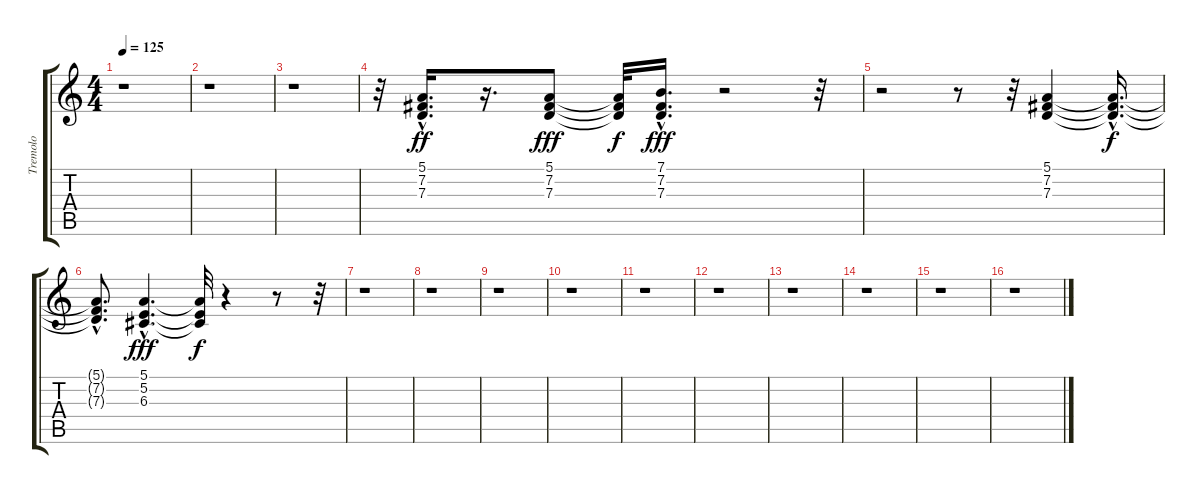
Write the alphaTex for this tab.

\track ("Tremolo" "Tremolo") {instrument tremolostrings}
\staff {score tabs}
\tuning (E4 B3 G3 D3 A2 E2) {hide}
\ts (4 4)
\tempo 125
\clef g2
\ks c
r.1{dy f} |
r.1 |
r.1 |
r.32 (5.1{hac} 7.2{hac} 7.3{hac}).16{d dy ff} r.16{d} (5.1 7.2 7.3).8{dy fff} (5.1{t} 7.2{t} 7.3{t}).32{dy f} (7.1{hac} 7.2{hac} 7.3{hac}).16{d dy fff} r.2 r.32 |
r.2 r.8 r.32 (5.1 7.2 7.3).4 (5.1{hac t} 7.2{hac t} 7.3{hac t}).16{d dy f} |
(5.1{hac t} 7.2{hac t} 7.3{hac t}).8{d} (5.1{hac} 5.2{hac} 6.3{hac}).4{d dy fff} (5.1{t} 5.2{t} 6.3{t}).32{dy f} r.4 r.8 r.32 |
r.1 |
r.1 |
r.1 |
r.1 |
r.1 |
r.1 |
r.1 |
r.1 |
r.1 |
r.1
